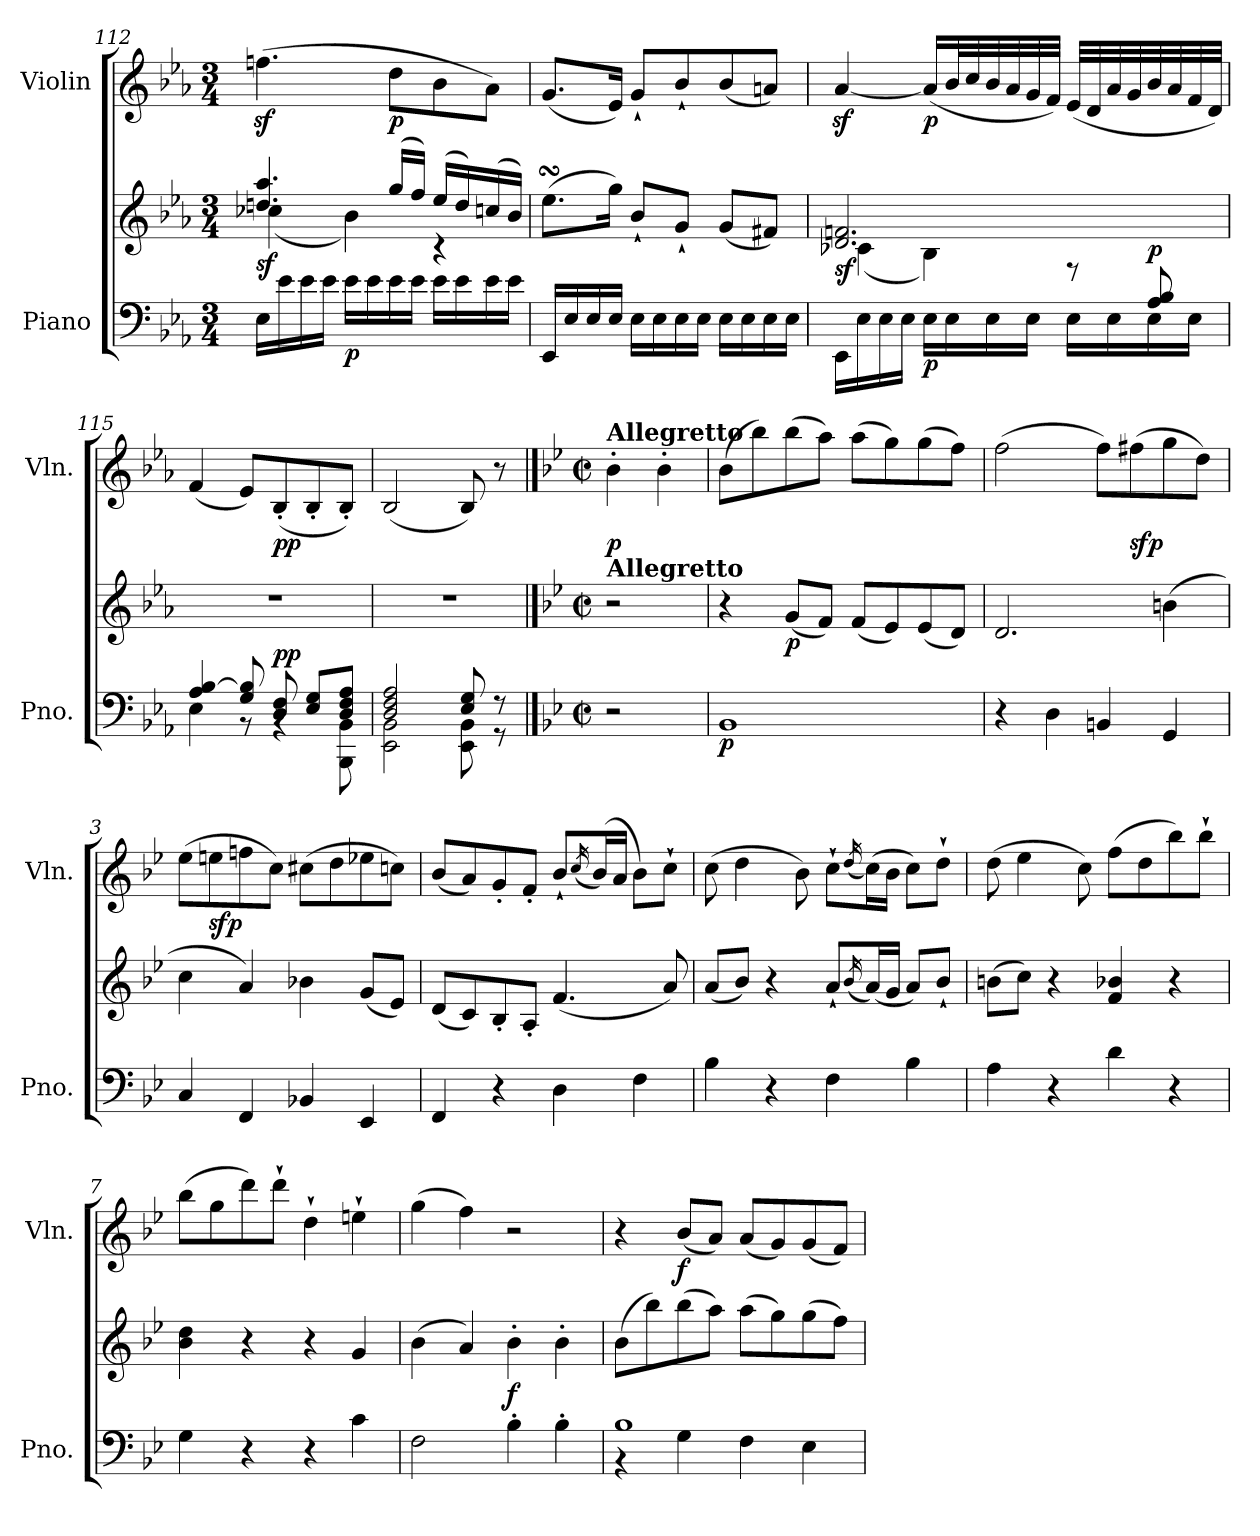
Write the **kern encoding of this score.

**kern	**kern	**dynam	**kern	**dynam
*part2	*part2	*part2	*part1	*part1
*staff3	*staff2	*staff2/3	*staff1	*staff1
*I"Piano	*	*	*I"Violin	*
*I'Pno.	*	*	*I'Vln.	*
*clefF4	*clefG2	*	*clefG2	*
*k[b-e-a-]	*k[b-e-a-]	*	*k[b-e-a-]	*
*M3/4	*M3/4	*	*M3/4	*
=112	=112	=112	=112	=112
*	*^	*	*	*
!	!	!	!LO:DY:b	!	!
16E-\LL	4.ddn/ 4.aa-/	(<4cc-X\	sf	(>4.ffnz<\	.
16e-\	.	.	.	.	.
16e-\	.	.	.	.	.
16e-\JJ	.	.	.	.	.
!	!	!	!LO:DY:b=2	!	!
16e-\LL	.	4b-\)	p	.	.
16e-\	.	.	.	.	.
!	!	!	!	!	!LO:DY:b
16e-\	(>16gg/LL	.	.	8dd\L	p
16e-\JJ	16ff/JJ)	.	.	.	.
16e-\LL	(>16ee-/LL	4r	.	8b-\	.
16e-\	16dd/)	.	.	.	.
16e-\	(>16ccn/	.	.	8a-\J)	.
16e-\JJ	16b-/JJ)	.	.	.	.
*	*v	*v	*	*	*
=113	=113	=113	=113	=113
16EE-/LL	(>8.ee-sSSs\L	.	(<8.g/L	.
16E-/	.	.	.	.
16E-/	.	.	.	.
16E-/JJ	16gg\Jk)	.	16e-/Jk)	.
16E-\LL	8b-`/L	.	8g`/L	.
16E-\	.	.	.	.
16E-\	8g`/J	.	8b-`/	.
16E-\JJ	.	.	.	.
16E-\LL	(<8g/L	.	(<8b-/	.
16E-\	.	.	.	.
16E-\	8f#X/J)	.	8an/J)	.
16E-\JJ	.	.	.	.
=114	=114	=114	=114	=114
*^	*^	*	*	*
!	!	!	!	!LO:DY:b	!	!
16EE-\LL	2ryy	2.d/ 2.fn/	(<4c-X\	sf	[4a-z</	.
16E-\	.	.	.	.	.	.
16E-\	.	.	.	.	.	.
16E-\JJ	.	.	.	.	.	.
!	!	!	!	!LO:DY:b=2	!	!LO:DY:b
16E-\LL	.	.	4B-\)	p	(<16a-/LL]	p
16E-\	.	.	.	.	32b-/L	.
.	.	.	.	.	32cc/	.
16E-\	.	.	.	.	32b-/	.
.	.	.	.	.	32a-/	.
16E-\JJ	.	.	.	.	32g/	.
.	.	.	.	.	32f/JJJ)	.
16E-\LL	8rg	.	4ryy	.	(<32e-/LLL	.
.	.	.	.	.	32d/	.
16E-\	.	.	.	.	32a-/	.
.	.	.	.	.	32g/	.
!	!	!	!	!LO:DY:a=2	!	!
16E-\	8A-/ 8B-/	.	.	p	32b-/	.
.	.	.	.	.	32a-/	.
16E-\JJ	.	.	.	.	32f/	.
.	.	.	.	.	32d/JJJ)	.
*	*	*v	*v	*	*	*
!!LO:PB:g=z
=115	=115	=115	=115	=115	=115
4A-/ [4B-/	4E-\	2.r	.	(<4f/	.
8G/ 8B-/]	8r	.	.	8e-/L)	.
!	!	!	!LO:DY:a=2	!	!LO:DY:b
8D/ 8F/	4rBB	.	pp	(<8B-'/	pp
8E-/ 8G/L	.	.	.	8B-'/	.
8D/ 8F/ 8A-/J	8BBB-\ 8BB-\	.	.	8B-'/J)	.
=116	=116	=116	=116	=116	=116
2D/ 2F/ 2A-/	2EE-\ 2BB-\	2.r	.	(<2B-/	.
8E-/ 8G/	8EE-\ 8BB-\	.	.	8B-/)	.
8r	8r	.	.	8r	.
*v	*v	*	*	*	*
==116X1	==116X1	==116X1	==116X1	==116X1
*k[b-e-]	*k[b-e-]	*	*k[b-e-]	*
*M2/2	*M2/2	*	*M2/2	*
*met(c|)	*met(c|)	*	*met(c|)	*
*	*	*	*MM100	*
*^	*	*	*	*
!	!	!	!	!LO:TX:a:B:t=Allegretto	!
!	!	!LO:TX:a:B:t=Allegretto	!	!	!
!	!	!	!	!	!LO:DY:b
*v	*v	*	*	*	*
2r	2r	.	4b-'\	p
.	.	.	4b-'\	.
!!LO:LB:g=z
=1	=1	=1	=1	=1
!	!	!LO:DY:b=2	!	!
1BB-	4r	p	(>8b-\L	.
.	.	.	8bb-\)	.
!	!	!LO:DY:b	!	!
.	(<8g/L	p	(>8bb-\	.
.	8f/J)	.	8aa\J)	.
.	(<8f/L	.	(>8aa\L	.
.	8e-/)	.	8gg\)	.
.	(<8e-/	.	(>8gg\	.
.	8d/J)	.	8ff\J)	.
=2	=2	=2	=2	=2
4r	2.d/	.	(>2ff\	.
4D\	.	.	.	.
4BBn/	.	.	8ff\L)	.
!	!	!	!	!LO:DY:b
.	.	.	(>8ff#X\	sfp
4GG/	(>4bn\	.	8gg\	.
.	.	.	8dd\J)	.
=3	=3	=3	=3	=3
4C/	4cc\	.	(>8ee-\L	.
!	!	!	!	!LO:DY:b
.	.	.	8een\	sfp
4FF/	4a/)	.	8ffn\	.
.	.	.	8cc\J)	.
4BB-X/	4b-X\	.	(>8cc#X\L	.
.	.	.	8dd\	.
4EE-/	(<8g/L	.	8ee-X\	.
.	8e-/J)	.	8ccn\J)	.
=4	=4	=4	=4	=4
4FF/	(<8d/L	.	(<8b-/L	.
.	8c/)	.	8a/)	.
4r	8B-'/	.	8g'/	.
.	8A'/J	.	8f'/J	.
4D\	(<4.f/	.	8b-`/L	.
.	.	.	(<16qcc/	.
.	.	.	(>16b-/L)	.
.	.	.	16a/JJ	.
4F\	.	.	8b-\L)	.
.	8a/)	.	8cc`\J	.
=5	=5	=5	=5	=5
4B-\	(<8a/L	.	(>8cc\	.
.	8b-/J)	.	4dd\	.
4r	4r	.	.	.
.	.	.	8b-\)	.
4F\	8a`/L	.	8cc`\L	.
.	(<16qb-/	.	(<16qdd/	.
.	(<16a/L)	.	(>16cc\L)	.
.	16g/JJ	.	16b-\JJ	.
4B-\	8a/L)	.	8cc\L)	.
.	8b-`/J	.	8dd`\J	.
=6	=6	=6	=6	=6
4A\	(>8bn\L	.	(>8dd\	.
.	8cc\J)	.	4ee-\	.
4r	4r	.	.	.
.	.	.	8cc\)	.
4d\	4f/ 4b-X/	.	(>8ff\L	.
.	.	.	8dd\	.
4r	4r	.	8bb-\)	.
.	.	.	8bb-`\J	.
!!LO:LB:g=z
=7	=7	=7	=7	=7
4G\	4b-\ 4dd\	.	(>8bb-\L	.
.	.	.	8gg\	.
4r	4r	.	8ddd\)	.
.	.	.	8ddd`\J	.
4r	4r	.	4dd`\	.
4c\	4g/	.	4een`\	.
=8	=8	=8	=8	=8
2F\	(>4b-\	.	(>4gg\	.
.	4a/)	.	4ff\)	.
!	!	!LO:DY:b	!	!
4B-'\	4b-'\	f	2r	.
4B-'\	4b-'\	.	.	.
=9	=9	=9	=9	=9
*^	*	*	*	*
1B-	4r	(>8b-\L	.	4r	.
.	.	8bb-\)	.	.	.
!	!	!	!	!	!LO:DY:b
.	4G\	(>8bb-\	.	(<8b-/L	f
.	.	8aa\J)	.	8a/J)	.
.	4F\	(>8aa\L	.	(<8a/L	.
.	.	8gg\)	.	8g/)	.
.	4E-\	(>8gg\	.	(<8g/	.
.	.	8ff\J)	.	8f/J)	.
*v	*v	*	*	*	*
=	=	=	=	=
*-	*-	*-	*-	*-
